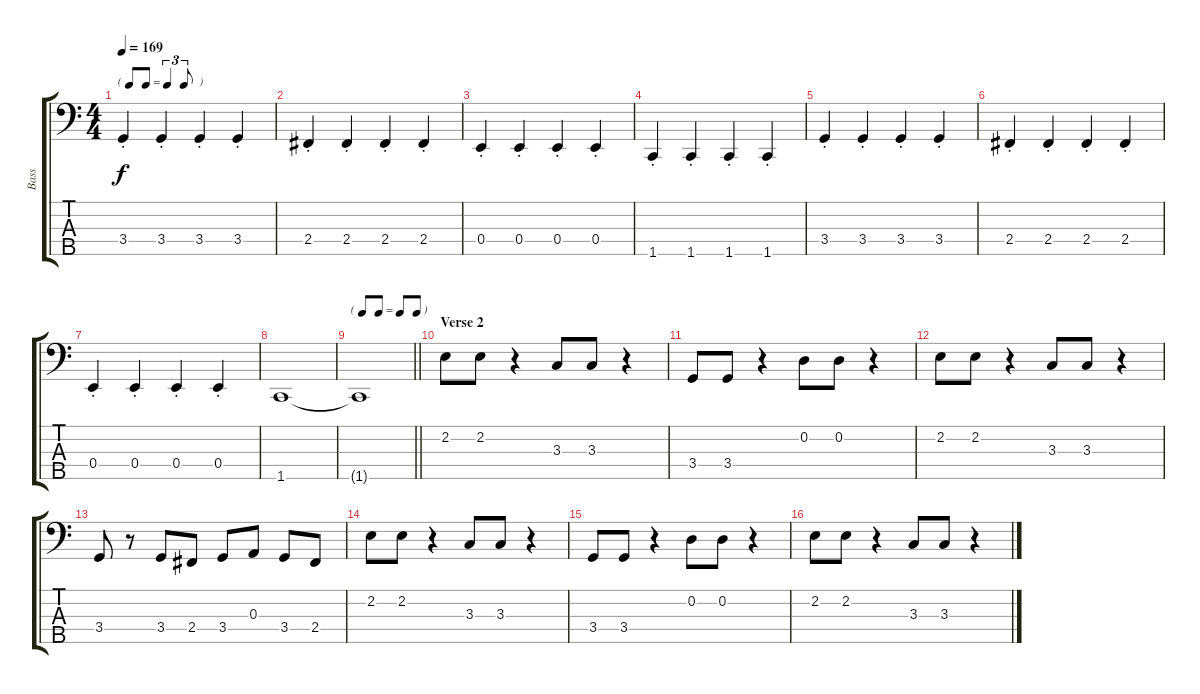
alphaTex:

\track ("Bass" "Bass") {instrument electricbassfinger}
\staff {score tabs}
\tuning (G2 D2 A1 E1 B0) {hide}
\ts (4 4)
\tf triplet8th
\tempo 169
\clef f4
\ks c
3.4{st}.4{dy f} 3.4{st}.4 3.4{st}.4 3.4{st}.4 |
2.4{st}.4 2.4{st}.4 2.4{st}.4 2.4{st}.4 |
0.4{st}.4 0.4{st}.4 0.4{st}.4 0.4{st}.4 |
1.5{st}.4 1.5{st}.4 1.5{st}.4 1.5{st}.4 |
3.4{st}.4 3.4{st}.4 3.4{st}.4 3.4{st}.4 |
2.4{st}.4 2.4{st}.4 2.4{st}.4 2.4{st}.4 |
0.4{st}.4 0.4{st}.4 0.4{st}.4 0.4{st}.4 |
1.5.1 |
\tf none
\barLineRight lightlight
1.5{t}.1 |
\section ("" "Verse 2")
2.2.8 2.2.8 r.4 3.3.8 3.3.8 r.4 |
3.4.8 3.4.8 r.4 0.2.8 0.2.8 r.4 |
2.2.8 2.2.8 r.4 3.3.8 3.3.8 r.4 |
3.4.8 r.8 3.4.8 2.4.8 3.4.8 0.3.8 3.4.8 2.4.8 |
2.2.8 2.2.8 r.4 3.3.8 3.3.8 r.4 |
3.4.8 3.4.8 r.4 0.2.8 0.2.8 r.4 |
2.2.8 2.2.8 r.4 3.3.8 3.3.8 r.4
